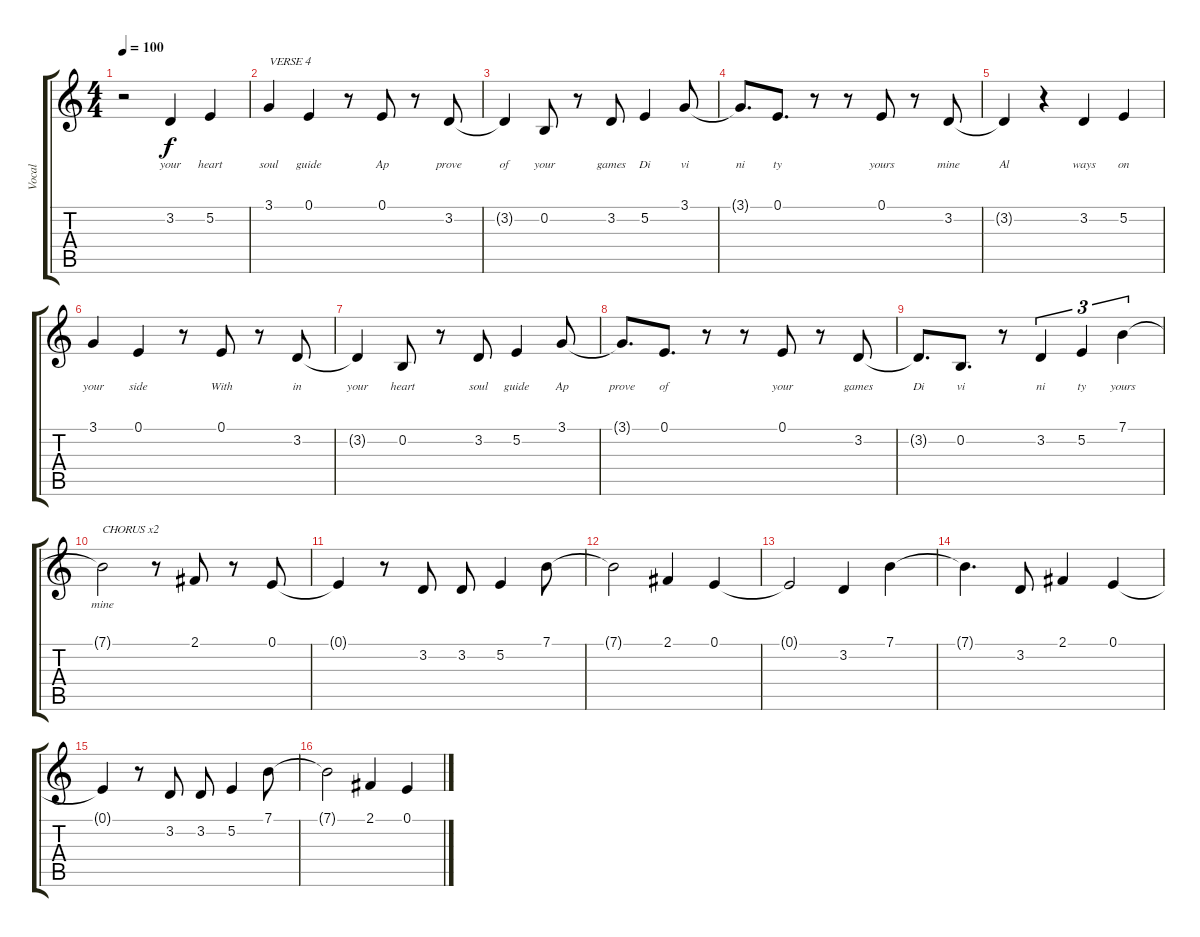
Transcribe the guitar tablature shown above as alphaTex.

\track ("Vocal" "Vocal") {instrument acousticgrandpiano}
\staff {score tabs}
\tuning (E4 B3 G3 D3 A2 E2) {hide}
\ts (4 4)
\tempo 100
\clef g2
\ks c
r.2{dy f} 3.2.4{lyrics (0 "your") lyrics (1 "") lyrics (2 "") lyrics (3 "") lyrics (4 "")} 5.2.4{lyrics (0 "heart") lyrics (1 "") lyrics (2 "") lyrics (3 "") lyrics (4 "")} |
3.1.4{txt "VERSE 4" lyrics (0 "soul") lyrics (1 "") lyrics (2 "") lyrics (3 "") lyrics (4 "")} 0.1.4{lyrics (0 "guide") lyrics (1 "") lyrics (2 "") lyrics (3 "") lyrics (4 "")} r.8 0.1.8{lyrics (0 "Ap") lyrics (1 "") lyrics (2 "") lyrics (3 "") lyrics (4 "")} r.8 3.2.8{lyrics (0 "prove") lyrics (1 "") lyrics (2 "") lyrics (3 "") lyrics (4 "")} |
3.2{t}.4{lyrics (0 "of") lyrics (1 "") lyrics (2 "") lyrics (3 "") lyrics (4 "")} 0.2.8{lyrics (0 "your") lyrics (1 "") lyrics (2 "") lyrics (3 "") lyrics (4 "")} r.8 3.2.8{lyrics (0 "games") lyrics (1 "") lyrics (2 "") lyrics (3 "") lyrics (4 "")} 5.2.4{lyrics (0 "Di") lyrics (1 "") lyrics (2 "") lyrics (3 "") lyrics (4 "")} 3.1.8{lyrics (0 "vi") lyrics (1 "") lyrics (2 "") lyrics (3 "") lyrics (4 "")} |
3.1{t}.8{d lyrics (0 "ni") lyrics (1 "") lyrics (2 "") lyrics (3 "") lyrics (4 "")} 0.1.8{d lyrics (0 "ty") lyrics (1 "") lyrics (2 "") lyrics (3 "") lyrics (4 "")} r.8 r.8 0.1.8{lyrics (0 "yours") lyrics (1 "") lyrics (2 "") lyrics (3 "") lyrics (4 "")} r.8 3.2.8{lyrics (0 "mine") lyrics (1 "") lyrics (2 "") lyrics (3 "") lyrics (4 "")} |
3.2{t}.4{lyrics (0 "Al") lyrics (1 "") lyrics (2 "") lyrics (3 "") lyrics (4 "")} r.4 3.2.4{lyrics (0 "ways") lyrics (1 "") lyrics (2 "") lyrics (3 "") lyrics (4 "")} 5.2.4{lyrics (0 "on") lyrics (1 "") lyrics (2 "") lyrics (3 "") lyrics (4 "")} |
3.1.4{lyrics (0 "your") lyrics (1 "") lyrics (2 "") lyrics (3 "") lyrics (4 "")} 0.1.4{lyrics (0 "side") lyrics (1 "") lyrics (2 "") lyrics (3 "") lyrics (4 "")} r.8 0.1.8{lyrics (0 "With") lyrics (1 "") lyrics (2 "") lyrics (3 "") lyrics (4 "")} r.8 3.2.8{lyrics (0 "in") lyrics (1 "") lyrics (2 "") lyrics (3 "") lyrics (4 "")} |
3.2{t}.4{lyrics (0 "your") lyrics (1 "") lyrics (2 "") lyrics (3 "") lyrics (4 "")} 0.2.8{lyrics (0 "heart") lyrics (1 "") lyrics (2 "") lyrics (3 "") lyrics (4 "")} r.8 3.2.8{lyrics (0 "soul") lyrics (1 "") lyrics (2 "") lyrics (3 "") lyrics (4 "")} 5.2.4{lyrics (0 "guide") lyrics (1 "") lyrics (2 "") lyrics (3 "") lyrics (4 "")} 3.1.8{lyrics (0 "Ap") lyrics (1 "") lyrics (2 "") lyrics (3 "") lyrics (4 "")} |
3.1{t}.8{d lyrics (0 "prove") lyrics (1 "") lyrics (2 "") lyrics (3 "") lyrics (4 "")} 0.1.8{d lyrics (0 "of") lyrics (1 "") lyrics (2 "") lyrics (3 "") lyrics (4 "")} r.8 r.8 0.1.8{lyrics (0 "your") lyrics (1 "") lyrics (2 "") lyrics (3 "") lyrics (4 "")} r.8 3.2.8{lyrics (0 "games") lyrics (1 "") lyrics (2 "") lyrics (3 "") lyrics (4 "")} |
3.2{t}.8{d lyrics (0 "Di") lyrics (1 "") lyrics (2 "") lyrics (3 "") lyrics (4 "")} 0.2.8{d lyrics (0 "vi") lyrics (1 "") lyrics (2 "") lyrics (3 "") lyrics (4 "")} r.8 3.2.4{tu (3 2) lyrics (0 "ni") lyrics (1 "") lyrics (2 "") lyrics (3 "") lyrics (4 "")} 5.2.4{tu (3 2) lyrics (0 "ty") lyrics (1 "") lyrics (2 "") lyrics (3 "") lyrics (4 "")} 7.1.4{tu (3 2) lyrics (0 "yours") lyrics (1 "") lyrics (2 "") lyrics (3 "") lyrics (4 "")} |
7.1{t}.2{txt "CHORUS x2" lyrics (0 "mine") lyrics (1 "") lyrics (2 "") lyrics (3 "") lyrics (4 "")} r.8 2.1.8 r.8 0.1.8 |
0.1{t}.4 r.8 3.2.8 3.2.8 5.2.4 7.1.8 |
7.1{t}.2 2.1.4 0.1.4 |
0.1{t}.2 3.2.4 7.1.4 |
7.1{t}.4{d} 3.2.8 2.1.4 0.1.4 |
0.1{t}.4 r.8 3.2.8 3.2.8 5.2.4 7.1.8 |
7.1{t}.2 2.1.4 0.1.4
